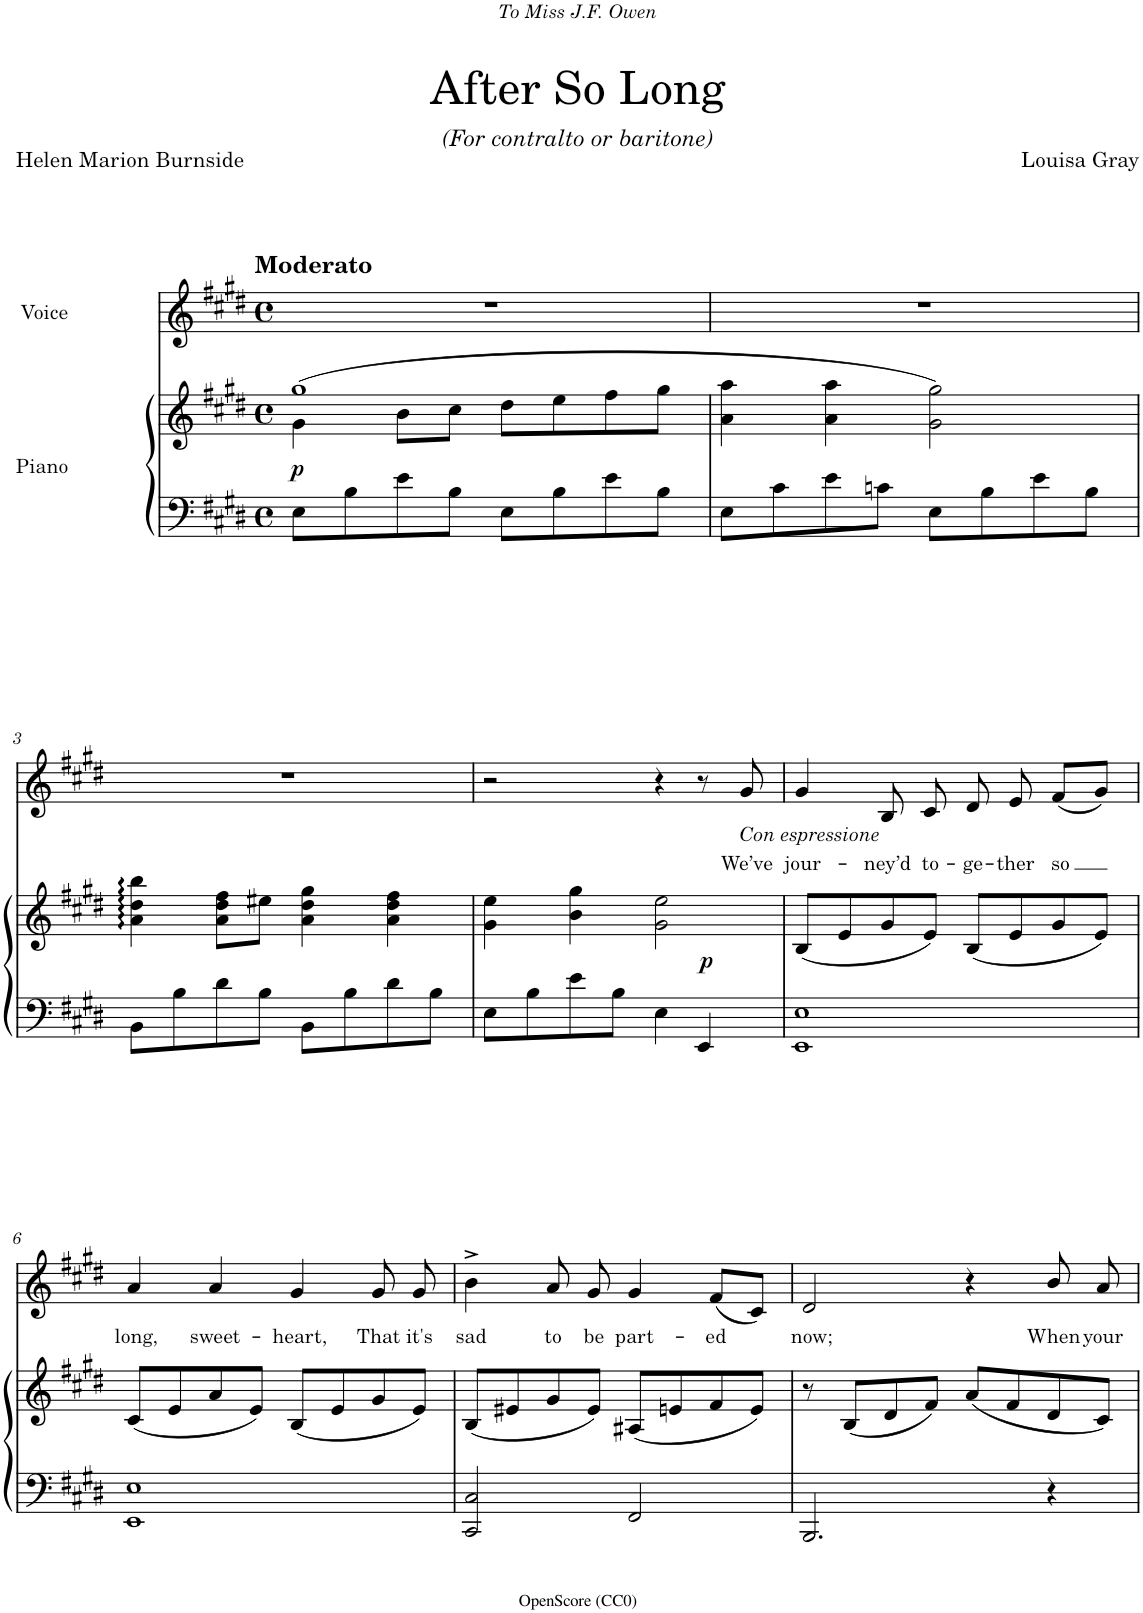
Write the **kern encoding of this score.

**kern	**kern	**dynam	**kern	**text
*part2	*part2	*part2	*part1	*part1
*staff3	*staff2	*staff2/3	*staff1	*staff1
*I"Piano	*	*	*I"Voice	*
*I'Pno	*	*	*	*
*clefF4	*clefG2	*	*clefG2	*
*k[f#c#g#d#]	*k[f#c#g#d#]	*	*k[f#c#g#d#]	*
*M4/4	*M4/4	*	*M4/4	*
*met(c)	*met(c)	*	*met(c)	*
=1	=1	=1	=1	=1
*	*^	*	*	*
!	!	!	!	!LO:TX:a:B:t=Moderato	!
!	!	!	!LO:DY:b	!	!
8E\L	(1gg#	4g#\	p	1r	.
8B\	.	.	.	.	.
8e\	.	8b\L	.	.	.
8B\J	.	8cc#\J	.	.	.
8E\L	.	8dd#\L	.	.	.
8B\	.	8ee\	.	.	.
8e\	.	8ff#\	.	.	.
8B\J	.	8gg#\J	.	.	.
*	*v	*v	*	*	*
=2	=2	=2	=2	=2
8E\L	4a\ 4aa\	.	1r	.
8c#\	.	.	.	.
8e\	4a\ 4aa\	.	.	.
8cn\J	.	.	.	.
8E\L	2g#\ 2gg#\)	.	.	.
8B\	.	.	.	.
8e\	.	.	.	.
8B\J	.	.	.	.
!!LO:LB:g=z
=3	=3	=3	=3	=3
8BB\L	4a\: 4dd#\: 4bb\:	.	1r	.
8B\	.	.	.	.
8d#\	8a\ 8dd#\ 8ff#\L	.	.	.
8B\J	8ee#X\J	.	.	.
8BB\L	4a\ 4dd#\ 4gg#\	.	.	.
8B\	.	.	.	.
8d#\	4a\ 4dd#\ 4ff#\	.	.	.
8B\J	.	.	.	.
=4	=4	=4	=4	=4
8E\L	4g#\ 4ee\	.	2r	.
8B\	.	.	.	.
8e\	4b\ 4gg#\	.	.	.
8B\J	.	.	.	.
4E\	2g#\ 2ee\	.	4r	.
!	!	!LO:DY:a=2	!	!
4EE/	.	p	8r	.
!	!	!	!LO:TX:b:i:t=Con espressione	!
!	!	!	!	!LO:LY:b
.	.	.	8g#/	We’ve
=5	=5	=5	=5	=5
!	!	!	!	!LO:LY:b
1EE 1E	(8B/L	.	4g#/	jour-
.	8e/	.	.	.
!	!	!	!	!LO:LY:b
.	8g#/	.	8B/	-ney’d
!	!	!	!	!LO:LY:b
.	8e/J)	.	8c#/	to-
!	!	!	!	!LO:LY:b
.	(8B/L	.	8d#/	-ge-
!	!	!	!	!LO:LY:b
.	8e/	.	8e/	-ther
!	!	!	!	!LO:LY:b
.	8g#/	.	(8f#/L	so
.	8e/J)	.	8g#/J)	.
!!LO:LB:g=z
=6	=6	=6	=6	=6
!	!	!	!	!LO:LY:b
1EE 1E	(8c#/L	.	4a/	long,
.	8e/	.	.	.
!	!	!	!	!LO:LY:b
.	8a/	.	4a/	sweet-
.	8e/J)	.	.	.
!	!	!	!	!LO:LY:b
.	(8B/L	.	4g#/	-heart,
.	8e/	.	.	.
!	!	!	!	!LO:LY:b
.	8g#/	.	8g#/	That
!	!	!	!	!LO:LY:b
.	8e/J)	.	8g#/	it's
=7	=7	=7	=7	=7
!	!	!	!	!LO:LY:b
2CC#/ 2C#/	(8B/L	.	4b^\	sad
.	8e#X/	.	.	.
!	!	!	!	!LO:LY:b
.	8g#/	.	8a/	to
!	!	!	!	!LO:LY:b
.	8e#/J)	.	8g#/	be
!	!	!	!	!LO:LY:b
2FF#/	(8A#X/L	.	4g#/	part-
.	8en/	.	.	.
!	!	!	!	!LO:LY:b
.	8f#/	.	(8f#/L	-ed
.	8e/J)	.	8c#/J)	.
=8	=8	=8	=8	=8
!	!	!	!	!LO:LY:b
2.BBB/	8r	.	2d#/	now;
.	(8B/L	.	.	.
.	8d#/	.	.	.
.	8f#/J)	.	.	.
.	(8a/L	.	4r	.
.	8f#/	.	.	.
!	!	!	!	!LO:LY:b
4r	8d#/	.	8b/	When
!	!	!	!	!LO:LY:b
.	8c#/J)	.	8a/	your
=	=	=	=	=
*-	*-	*-	*-	*-
